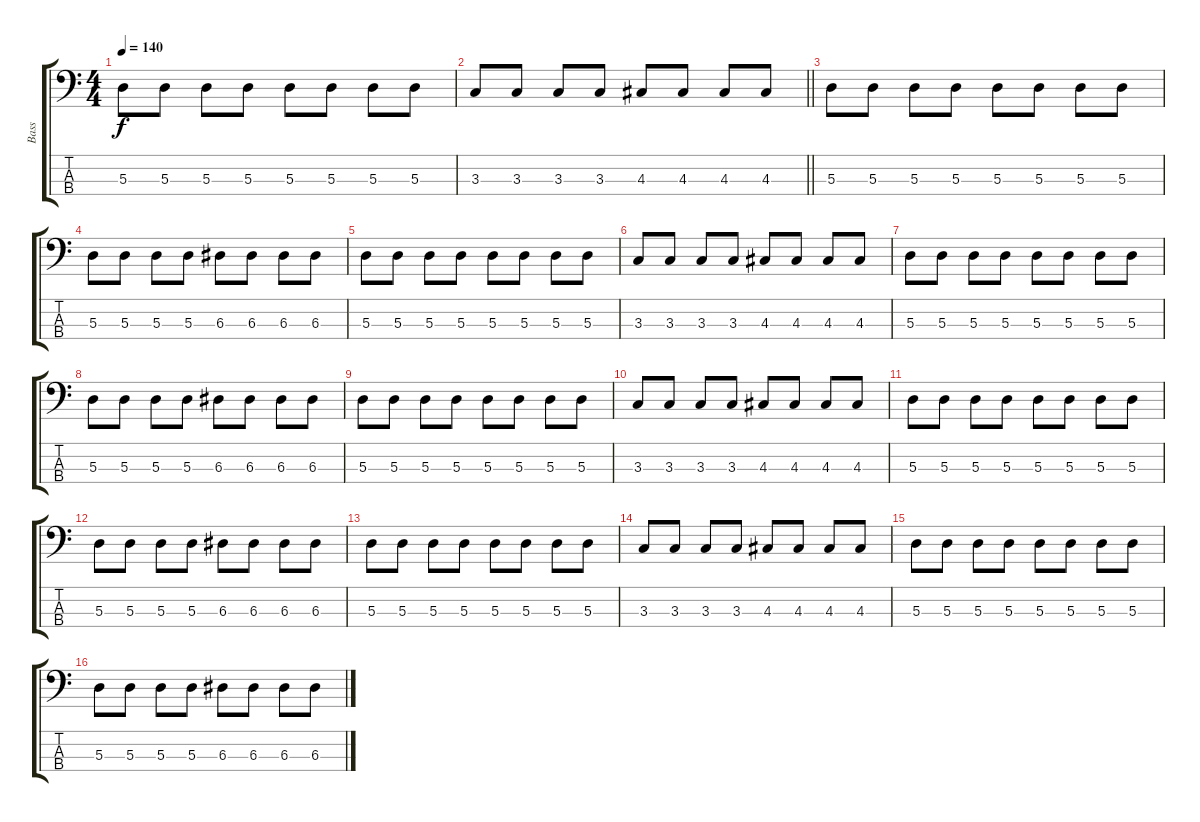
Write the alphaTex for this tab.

\track ("Bass" "Bass") {instrument electricbasspick}
\staff {score tabs}
\tuning (G2 D2 A1 E1) {hide}
\ts (4 4)
\tempo 140
\clef f4
\ks c
5.3.8{dy f} 5.3.8 5.3.8 5.3.8 5.3.8 5.3.8 5.3.8 5.3.8 |
\barLineRight lightlight
3.3.8 3.3.8 3.3.8 3.3.8 4.3.8 4.3.8 4.3.8 4.3.8 |
5.3.8 5.3.8 5.3.8 5.3.8 5.3.8 5.3.8 5.3.8 5.3.8 |
5.3.8 5.3.8 5.3.8 5.3.8 6.3.8 6.3.8 6.3.8 6.3.8 |
5.3.8 5.3.8 5.3.8 5.3.8 5.3.8 5.3.8 5.3.8 5.3.8 |
3.3.8 3.3.8 3.3.8 3.3.8 4.3.8 4.3.8 4.3.8 4.3.8 |
5.3.8 5.3.8 5.3.8 5.3.8 5.3.8 5.3.8 5.3.8 5.3.8 |
5.3.8 5.3.8 5.3.8 5.3.8 6.3.8 6.3.8 6.3.8 6.3.8 |
5.3.8 5.3.8 5.3.8 5.3.8 5.3.8 5.3.8 5.3.8 5.3.8 |
3.3.8 3.3.8 3.3.8 3.3.8 4.3.8 4.3.8 4.3.8 4.3.8 |
5.3.8 5.3.8 5.3.8 5.3.8 5.3.8 5.3.8 5.3.8 5.3.8 |
5.3.8 5.3.8 5.3.8 5.3.8 6.3.8 6.3.8 6.3.8 6.3.8 |
5.3.8 5.3.8 5.3.8 5.3.8 5.3.8 5.3.8 5.3.8 5.3.8 |
3.3.8 3.3.8 3.3.8 3.3.8 4.3.8 4.3.8 4.3.8 4.3.8 |
5.3.8 5.3.8 5.3.8 5.3.8 5.3.8 5.3.8 5.3.8 5.3.8 |
5.3.8 5.3.8 5.3.8 5.3.8 6.3.8 6.3.8 6.3.8 6.3.8
